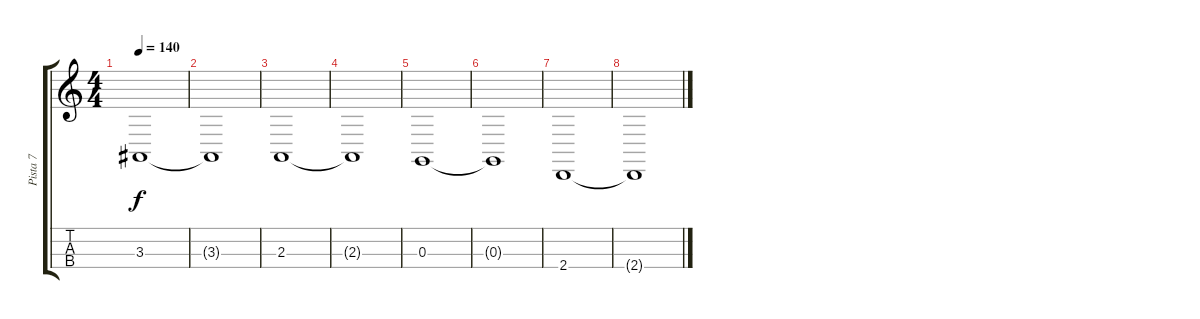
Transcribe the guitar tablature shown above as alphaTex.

\track ("Pista 7" "Pista 7") {instrument tremolostrings}
\staff {score tabs}
\tuning (A3 D3 G2 C2) {hide}
\ts (4 4)
\tempo 140
\clef g2
\ks c
3.3.1{dy f} |
3.3{t}.1 |
2.3.1 |
2.3{t}.1 |
0.3.1 |
0.3{t}.1 |
2.4.1 |
2.4{t}.1
